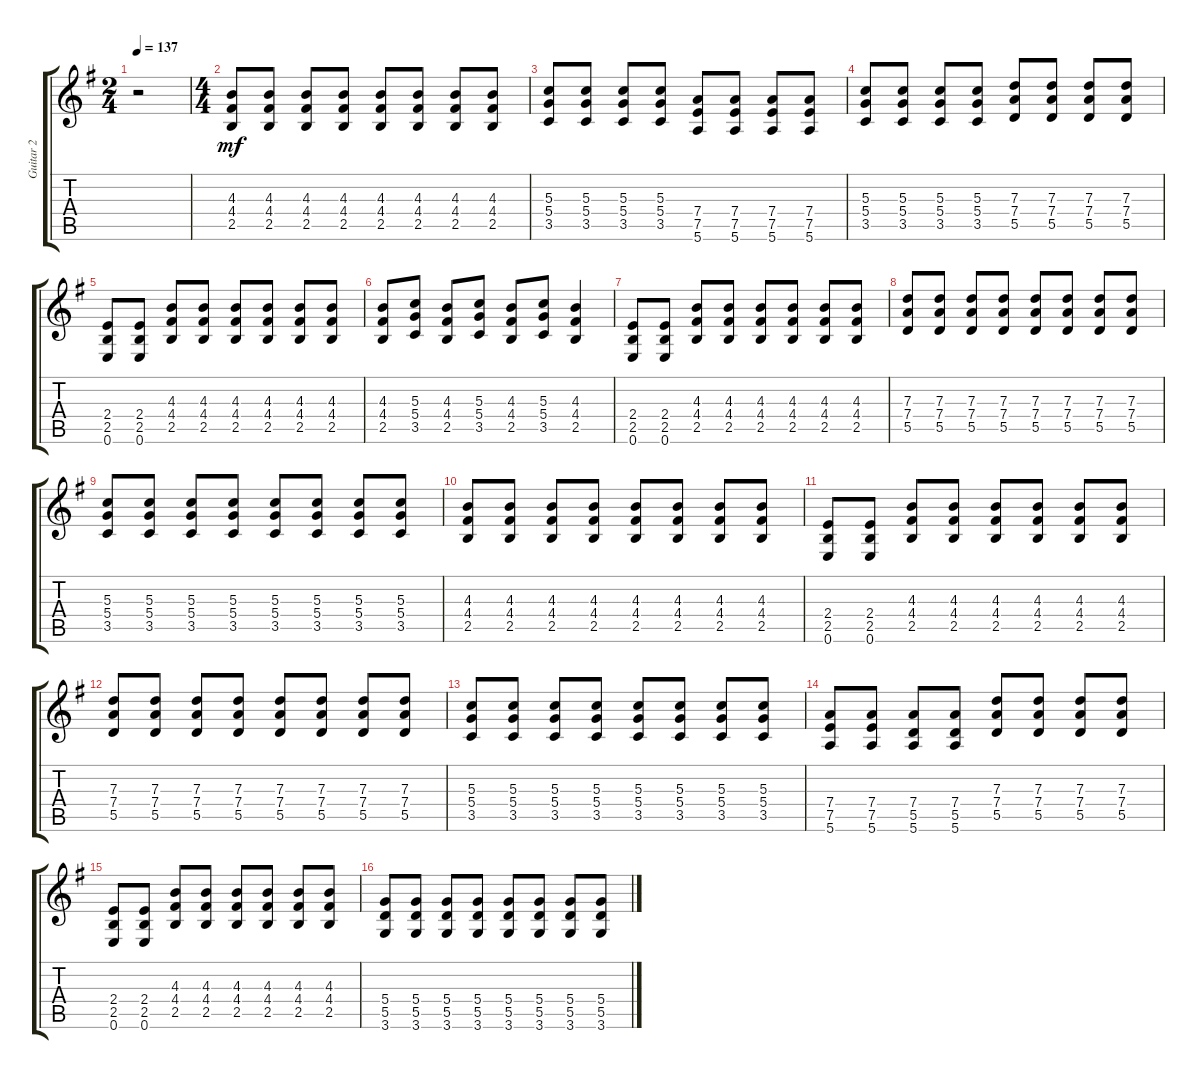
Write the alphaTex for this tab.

\track ("Guitar 2" "Guitar 2") {instrument distortionguitar}
\staff {score tabs}
\tuning (E4 B3 G3 D3 A2 E2) {hide}
\ts (2 4)
\tempo 137
\clef g2
\ks g
r.2{dy mf instrument distortionguitar} |
\ts (4 4)
(4.3 4.4 2.5).8 (4.3 4.4 2.5).8 (4.3 4.4 2.5).8 (4.3 4.4 2.5).8 (4.3 4.4 2.5).8 (4.3 4.4 2.5).8 (4.3 4.4 2.5).8 (4.3 4.4 2.5).8 |
(5.3 5.4 3.5).8 (5.3 5.4 3.5).8 (5.3 5.4 3.5).8 (5.3 5.4 3.5).8 (7.4 7.5 5.6).8 (7.4 7.5 5.6).8 (7.4 7.5 5.6).8 (7.4 7.5 5.6).8 |
(5.3 5.4 3.5).8 (5.3 5.4 3.5).8 (5.3 5.4 3.5).8 (5.3 5.4 3.5).8 (7.3 7.4 5.5).8 (7.3 7.4 5.5).8 (7.3 7.4 5.5).8 (7.3 7.4 5.5).8 |
(2.4 2.5 0.6).8 (2.4 2.5 0.6).8 (4.3 4.4 2.5).8 (4.3 4.4 2.5).8 (4.3 4.4 2.5).8 (4.3 4.4 2.5).8 (4.3 4.4 2.5).8 (4.3 4.4 2.5).8 |
(4.3 4.4 2.5).8 (5.3 5.4 3.5).8 (4.3 4.4 2.5).8 (5.3 5.4 3.5).8 (4.3 4.4 2.5).8 (5.3 5.4 3.5).8 (4.3 4.4 2.5).4 |
(2.4 2.5 0.6).8 (2.4 2.5 0.6).8 (4.3 4.4 2.5).8 (4.3 4.4 2.5).8 (4.3 4.4 2.5).8 (4.3 4.4 2.5).8 (4.3 4.4 2.5).8 (4.3 4.4 2.5).8 |
(7.3 7.4 5.5).8 (7.3 7.4 5.5).8 (7.3 7.4 5.5).8 (7.3 7.4 5.5).8 (7.3 7.4 5.5).8 (7.3 7.4 5.5).8 (7.3 7.4 5.5).8 (7.3 7.4 5.5).8 |
(5.3 5.4 3.5).8 (5.3 5.4 3.5).8 (5.3 5.4 3.5).8 (5.3 5.4 3.5).8 (5.3 5.4 3.5).8 (5.3 5.4 3.5).8 (5.3 5.4 3.5).8 (5.3 5.4 3.5).8 |
(4.3 4.4 2.5).8 (4.3 4.4 2.5).8 (4.3 4.4 2.5).8 (4.3 4.4 2.5).8 (4.3 4.4 2.5).8 (4.3 4.4 2.5).8 (4.3 4.4 2.5).8 (4.3 4.4 2.5).8 |
(2.4 2.5 0.6).8 (2.4 2.5 0.6).8 (4.3 4.4 2.5).8 (4.3 4.4 2.5).8 (4.3 4.4 2.5).8 (4.3 4.4 2.5).8 (4.3 4.4 2.5).8 (4.3 4.4 2.5).8 |
(7.3 7.4 5.5).8 (7.3 7.4 5.5).8 (7.3 7.4 5.5).8 (7.3 7.4 5.5).8 (7.3 7.4 5.5).8 (7.3 7.4 5.5).8 (7.3 7.4 5.5).8 (7.3 7.4 5.5).8 |
(5.3 5.4 3.5).8 (5.3 5.4 3.5).8 (5.3 5.4 3.5).8 (5.3 5.4 3.5).8 (5.3 5.4 3.5).8 (5.3 5.4 3.5).8 (5.3 5.4 3.5).8 (5.3 5.4 3.5).8 |
(7.4 7.5 5.6).8 (7.4 7.5 5.6).8 (7.4 5.5 5.6).8 (7.4 5.5 5.6).8 (7.3 7.4 5.5).8 (7.3 7.4 5.5).8 (7.3 7.4 5.5).8 (7.3 7.4 5.5).8 |
(2.4 2.5 0.6).8 (2.4 2.5 0.6).8 (4.3 4.4 2.5).8 (4.3 4.4 2.5).8 (4.3 4.4 2.5).8 (4.3 4.4 2.5).8 (4.3 4.4 2.5).8 (4.3 4.4 2.5).8 |
(5.4 5.5 3.6).8 (5.4 5.5 3.6).8 (5.4 5.5 3.6).8 (5.4 5.5 3.6).8 (5.4 5.5 3.6).8 (5.4 5.5 3.6).8 (5.4 5.5 3.6).8 (5.4 5.5 3.6).8
